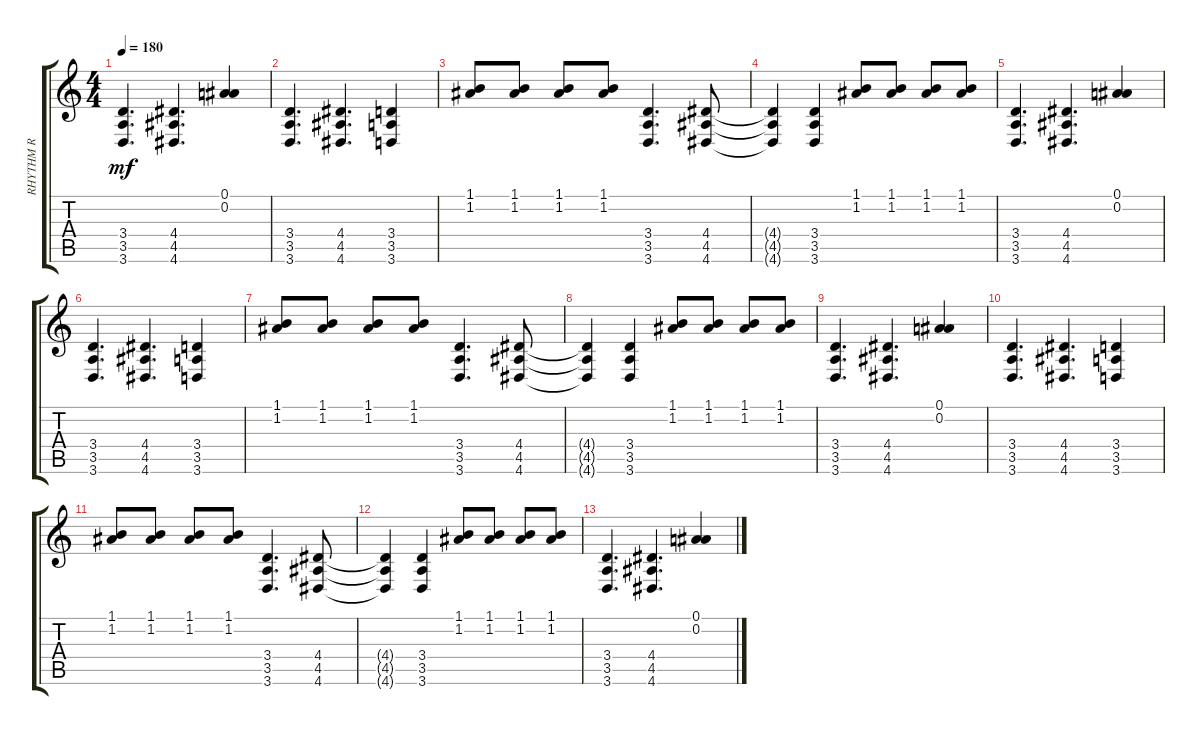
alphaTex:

\track ("RHYTHM R" "RHYTHM R") {instrument distortionguitar}
\staff {score tabs}
\tuning (Bb3 A3 E3 B2 Gb2 B1) {hide}
\ts (4 4)
\tempo 180
\clef g2
\ks c
(3.4 3.5 3.6).4{d dy mf} (4.4 4.5 4.6).4{d} (0.1 0.2).4 |
(3.4 3.5 3.6).4{d} (4.4 4.5 4.6).4{d} (3.4 3.5 3.6).4 |
(1.1 1.2).8 (1.1 1.2).8 (1.1 1.2).8 (1.1 1.2).8 (3.4 3.5 3.6).4{d} (4.4 4.5 4.6).8 |
(4.4{t} 4.5{t} 4.6{t}).4 (3.4 3.5 3.6).4 (1.1 1.2).8 (1.1 1.2).8 (1.1 1.2).8 (1.1 1.2).8 |
(3.4 3.5 3.6).4{d} (4.4 4.5 4.6).4{d} (0.1 0.2).4 |
(3.4 3.5 3.6).4{d} (4.4 4.5 4.6).4{d} (3.4 3.5 3.6).4 |
(1.1 1.2).8 (1.1 1.2).8 (1.1 1.2).8 (1.1 1.2).8 (3.4 3.5 3.6).4{d} (4.4 4.5 4.6).8 |
(4.4{t} 4.5{t} 4.6{t}).4 (3.4 3.5 3.6).4 (1.1 1.2).8 (1.1 1.2).8 (1.1 1.2).8 (1.1 1.2).8 |
(3.4 3.5 3.6).4{d} (4.4 4.5 4.6).4{d} (0.1 0.2).4 |
(3.4 3.5 3.6).4{d} (4.4 4.5 4.6).4{d} (3.4 3.5 3.6).4 |
(1.1 1.2).8 (1.1 1.2).8 (1.1 1.2).8 (1.1 1.2).8 (3.4 3.5 3.6).4{d} (4.4 4.5 4.6).8 |
(4.4{t} 4.5{t} 4.6{t}).4 (3.4 3.5 3.6).4 (1.1 1.2).8 (1.1 1.2).8 (1.1 1.2).8 (1.1 1.2).8 |
(3.4 3.5 3.6).4{d} (4.4 4.5 4.6).4{d} (0.1 0.2).4
